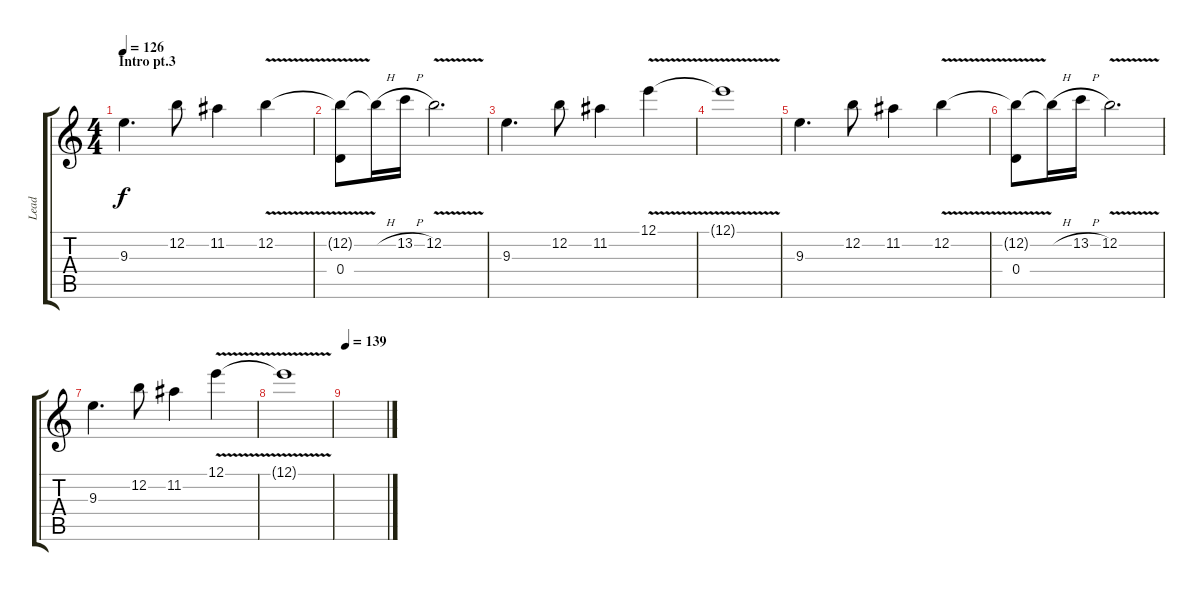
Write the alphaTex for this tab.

\track ("Lead" "Lead") {instrument distortionguitar}
\staff {score tabs}
\tuning (E4 B3 G3 D3 A2 E2) {hide}
\ts (4 4)
\section ("" "Intro pt.3")
\tempo 126
\clef g2
\ks c
9.3.4{d dy f} 12.2.8 11.2.4 12.2{v}.4 |
(12.2{t} 0.4).8 12.2{h t}.16 13.2{h}.16 12.2{v}.2{d} |
9.3.4{d} 12.2.8 11.2.4 12.1{v}.4 |
12.1{t}.1 |
9.3.4{d} 12.2.8 11.2.4 12.2{v}.4 |
(12.2{t} 0.4).8 12.2{h t}.16 13.2{h}.16 12.2{v}.2{d} |
9.3.4{d} 12.2.8 11.2.4 12.1{v}.4 |
12.1{t}.1 |
\tempo 139
